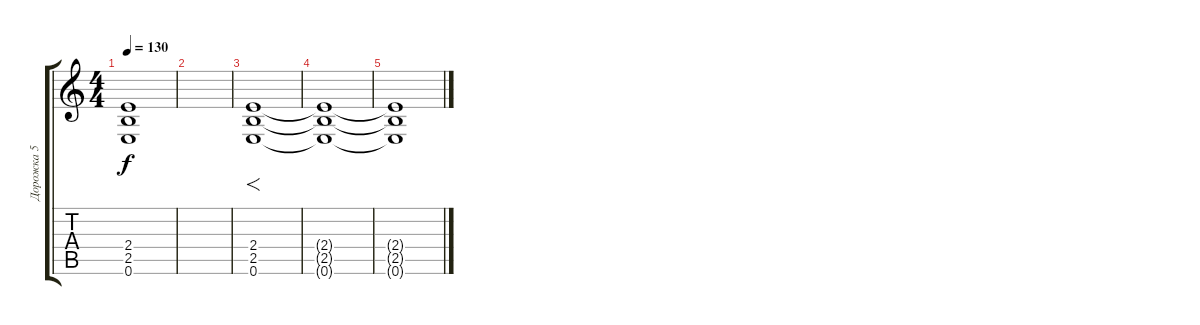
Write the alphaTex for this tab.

\track ("Дорожка 5" "Дорожка 5") {instrument distortionguitar}
\staff {score tabs}
\tuning (E4 B3 G3 D3 A2 E2) {hide}
\ts (4 4)
\tempo 130
\clef g2
\ks c
(2.4{t} 2.5{t} 0.6{t}).1{dy f} |
|
(2.4 2.5 0.6).1{f} |
(2.4{t} 2.5{t} 0.6{t}).1 |
(2.4{t} 2.5{t} 0.6{t}).1
